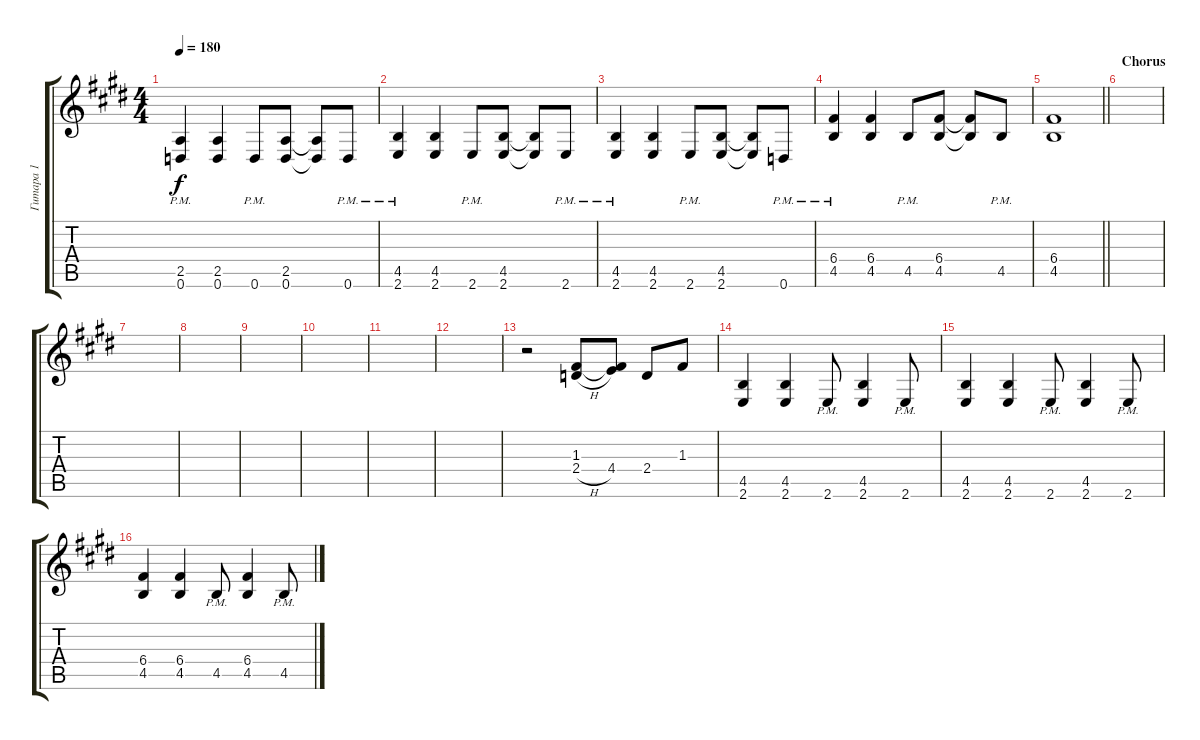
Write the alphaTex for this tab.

\track ("Гитара 1" "Гитара 1") {instrument distortionguitar}
\staff {score tabs}
\tuning (D4 A3 F3 C3 G2 D2) {hide}
\ts (4 4)
\tempo 180
\clef g2
\ks c#minor
(2.5{pm} 0.6{pm}).4{dy f} (2.5 0.6).4 0.6{pm}.8 (2.5 0.6).8 (2.5{t} 0.6{t}).8 0.6{pm}.8 |
(4.5{pm} 2.6{pm}).4 (4.5 2.6).4 2.6{pm}.8 (4.5 2.6).8 (4.5{t} 2.6{t}).8 2.6{pm}.8 |
(4.5{pm} 2.6{pm}).4 (4.5 2.6).4 2.6{pm}.8 (4.5 2.6).8 (4.5{t} 2.6{t}).8 0.6{pm}.8 |
(6.4{pm} 4.5{pm}).4 (6.4 4.5).4 4.5{pm}.8 (6.4 4.5).8 (6.4{t} 4.5{t}).8 4.5{pm}.8 |
\barLineRight lightlight
(6.4 4.5).1 |
\section ("" "Chorus")
|
|
|
|
|
|
|
r.2 (1.3 2.4{h}).8 (1.3{t} 4.4).8 2.4.8 1.3.8 |
(4.5 2.6).4 (4.5 2.6).4 2.6{pm}.8 (4.5 2.6).4 2.6{pm}.8 |
(4.5 2.6).4 (4.5 2.6).4 2.6{pm}.8 (4.5 2.6).4 2.6{pm}.8 |
(6.4 4.5).4 (6.4 4.5).4 4.5{pm}.8 (6.4 4.5).4 4.5{pm}.8
